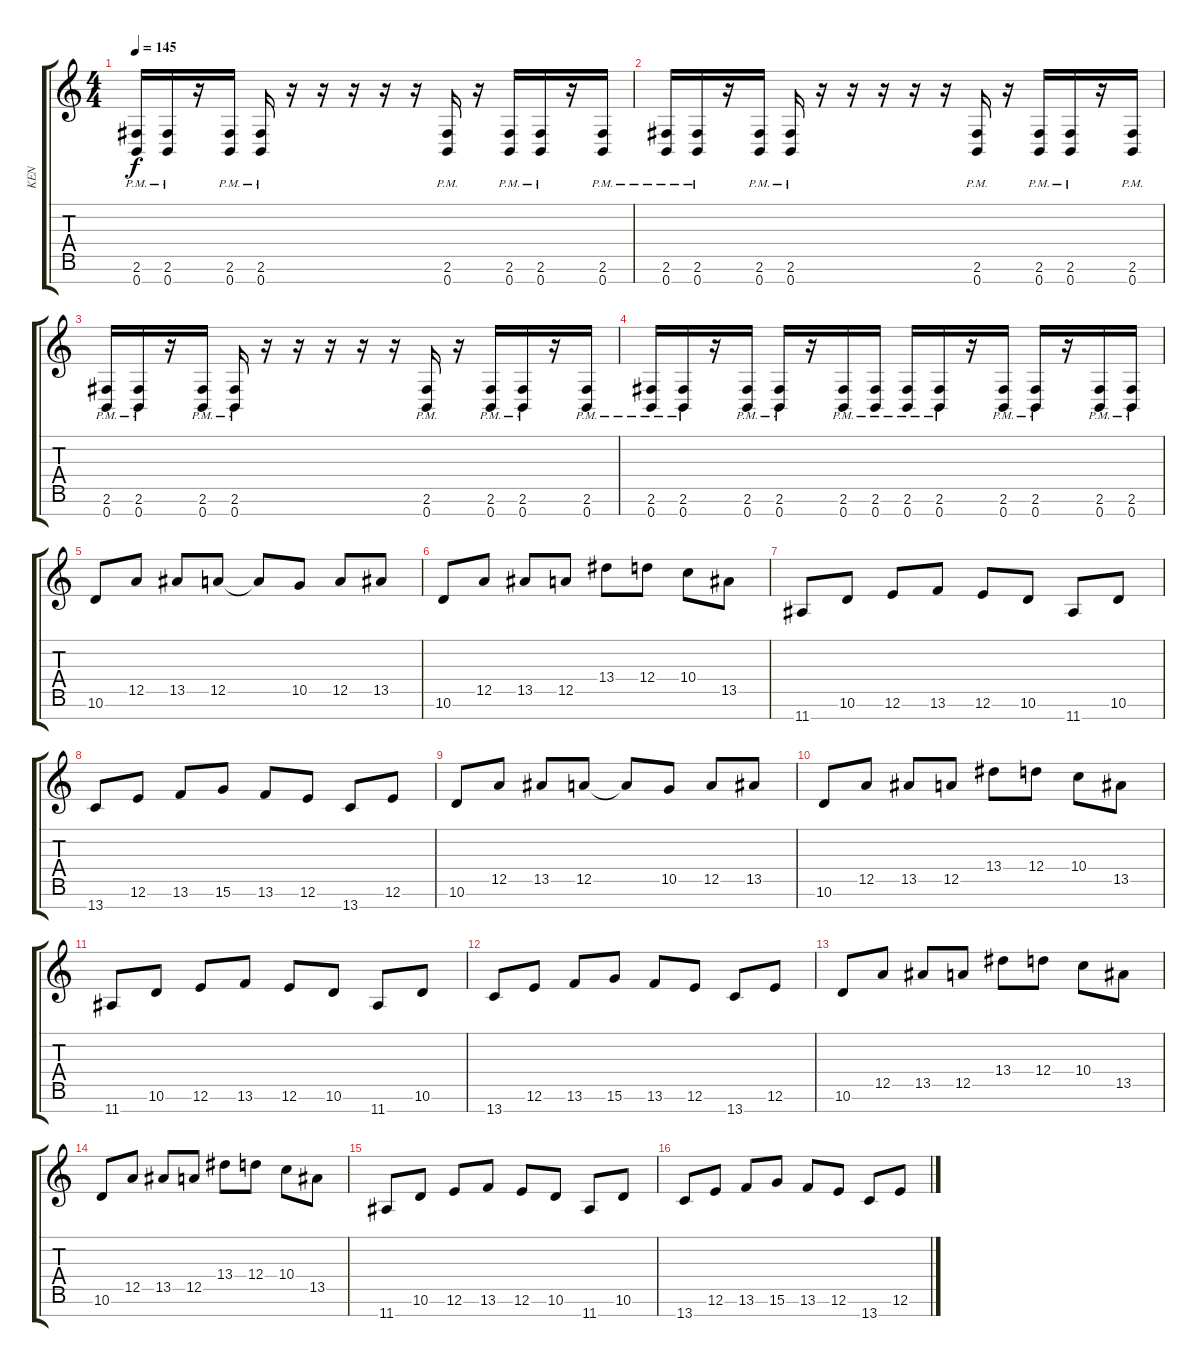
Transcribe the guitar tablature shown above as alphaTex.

\track ("KEN" "KEN") {instrument distortionguitar}
\staff {score tabs}
\tuning (E4 B3 G3 D3 A2 E2 B1) {hide}
\ts (4 4)
\tempo 145
\clef g2
\ks c
(2.6{pm} 0.7{pm}).16{dy f} (2.6{pm} 0.7{pm}).16 r.16 (2.6{pm} 0.7{pm}).16 (2.6{pm} 0.7{pm}).16 r.16 r.16 r.16 r.16 r.16 (2.6{pm} 0.7{pm}).16 r.16 (2.6{pm} 0.7{pm}).16 (2.6{pm} 0.7{pm}).16 r.16 (2.6{pm} 0.7{pm}).16 |
(2.6{pm} 0.7{pm}).16 (2.6{pm} 0.7{pm}).16 r.16 (2.6{pm} 0.7{pm}).16 (2.6{pm} 0.7{pm}).16 r.16 r.16 r.16 r.16 r.16 (2.6{pm} 0.7{pm}).16 r.16 (2.6{pm} 0.7{pm}).16 (2.6{pm} 0.7{pm}).16 r.16 (2.6{pm} 0.7{pm}).16 |
(2.6{pm} 0.7{pm}).16 (2.6{pm} 0.7{pm}).16 r.16 (2.6{pm} 0.7{pm}).16 (2.6{pm} 0.7{pm}).16 r.16 r.16 r.16 r.16 r.16 (2.6{pm} 0.7{pm}).16 r.16 (2.6{pm} 0.7{pm}).16 (2.6{pm} 0.7{pm}).16 r.16 (2.6{pm} 0.7{pm}).16 |
(2.6{pm} 0.7{pm}).16 (2.6{pm} 0.7{pm}).16 r.16 (2.6{pm} 0.7{pm}).16 (2.6{pm} 0.7{pm}).16 r.16 (2.6{pm} 0.7{pm}).16 (2.6{pm} 0.7{pm}).16 (2.6{pm} 0.7{pm}).16 (2.6{pm} 0.7{pm}).16 r.16 (2.6{pm} 0.7{pm}).16 (2.6{pm} 0.7{pm}).16 r.16 (2.6{pm} 0.7{pm}).16 (2.6{pm} 0.7{pm}).16 |
10.6.8 12.5.8 13.5.8 12.5.8 12.5{t}.8 10.5.8 12.5.8 13.5.8 |
10.6.8 12.5.8 13.5.8 12.5.8 13.4.8 12.4.8 10.4.8 13.5.8 |
11.7.8 10.6.8 12.6.8 13.6.8 12.6.8 10.6.8 11.7.8 10.6.8 |
13.7.8 12.6.8 13.6.8 15.6.8 13.6.8 12.6.8 13.7.8 12.6.8 |
10.6.8 12.5.8 13.5.8 12.5.8 12.5{t}.8 10.5.8 12.5.8 13.5.8 |
10.6.8 12.5.8 13.5.8 12.5.8 13.4.8 12.4.8 10.4.8 13.5.8 |
11.7.8 10.6.8 12.6.8 13.6.8 12.6.8 10.6.8 11.7.8 10.6.8 |
13.7.8 12.6.8 13.6.8 15.6.8 13.6.8 12.6.8 13.7.8 12.6.8 |
10.6.8 12.5.8 13.5.8 12.5.8 13.4.8 12.4.8 10.4.8 13.5.8 |
10.6.8 12.5.8 13.5.8 12.5.8 13.4.8 12.4.8 10.4.8 13.5.8 |
11.7.8 10.6.8 12.6.8 13.6.8 12.6.8 10.6.8 11.7.8 10.6.8 |
13.7.8 12.6.8 13.6.8 15.6.8 13.6.8 12.6.8 13.7.8 12.6.8
